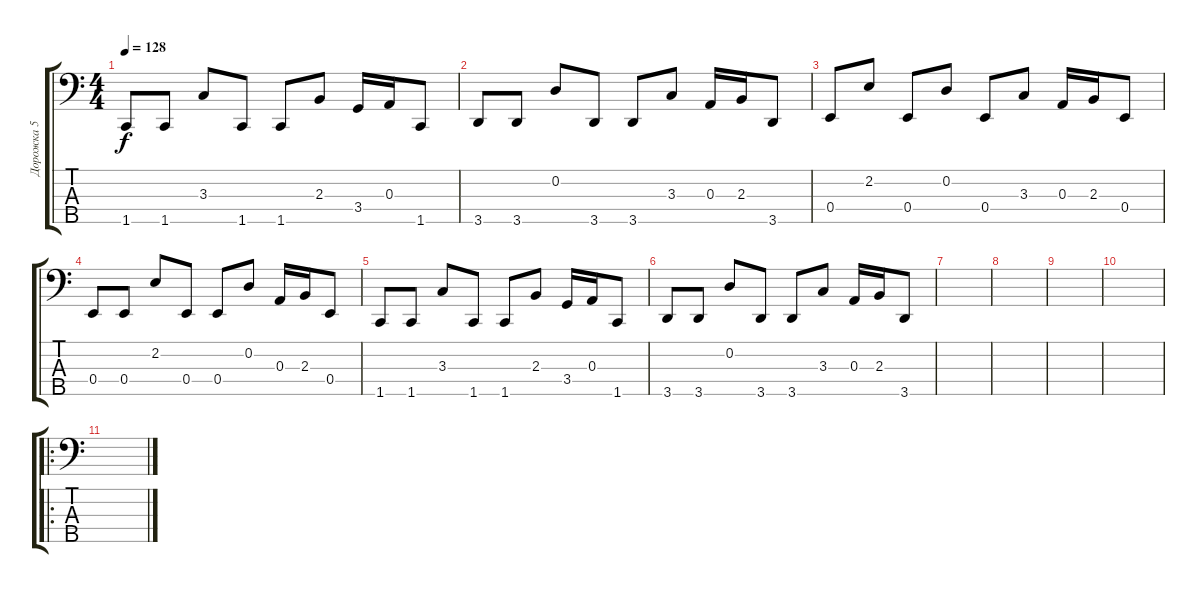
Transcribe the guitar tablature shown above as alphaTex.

\track ("Дорожка 5" "Дорожка 5") {instrument electricbassfinger}
\staff {score tabs}
\tuning (G2 D2 A1 E1 B0) {hide}
\ts (4 4)
\tempo 128
\clef f4
\ks c
1.5.8{dy f} 1.5.8 3.3.8 1.5.8 1.5.8 2.3.8 3.4.16 0.3.16 1.5.8 |
3.5.8 3.5.8 0.2.8 3.5.8 3.5.8 3.3.8 0.3.16 2.3.16 3.5.8 |
0.4.8 2.2.8 0.4.8 0.2.8 0.4.8 3.3.8 0.3.16 2.3.16 0.4.8 |
0.4.8 0.4.8 2.2.8 0.4.8 0.4.8 0.2.8 0.3.16 2.3.16 0.4.8 |
1.5.8 1.5.8 3.3.8 1.5.8 1.5.8 2.3.8 3.4.16 0.3.16 1.5.8 |
3.5.8 3.5.8 0.2.8 3.5.8 3.5.8 3.3.8 0.3.16 2.3.16 3.5.8 |
|
|
|
|
\ro
